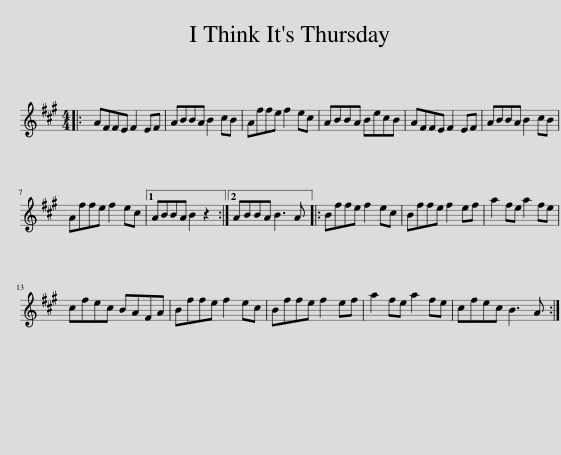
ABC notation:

X:1
L:1/8
M:4/4
I:linebreak $
K:A
V:1 treble
V:1
|: AFFE F2 EF | ABBA B2 cB | Affe f2 ec | ABBA BecB | AFFE F2 EF | %5
 ABBA B2 cB |$ Affe f2 ec |1 ABBA B2 z2 :|2 ABBA B3 A |: Bffe f2 ec | %10
 Bffe f2 ef | a2 fe a2 fe |$ cfec BAFA | Bffe f2 ec | Bffe f2 ef | %15
 a2 fe a2 fe | cfec B3 A :| %17
